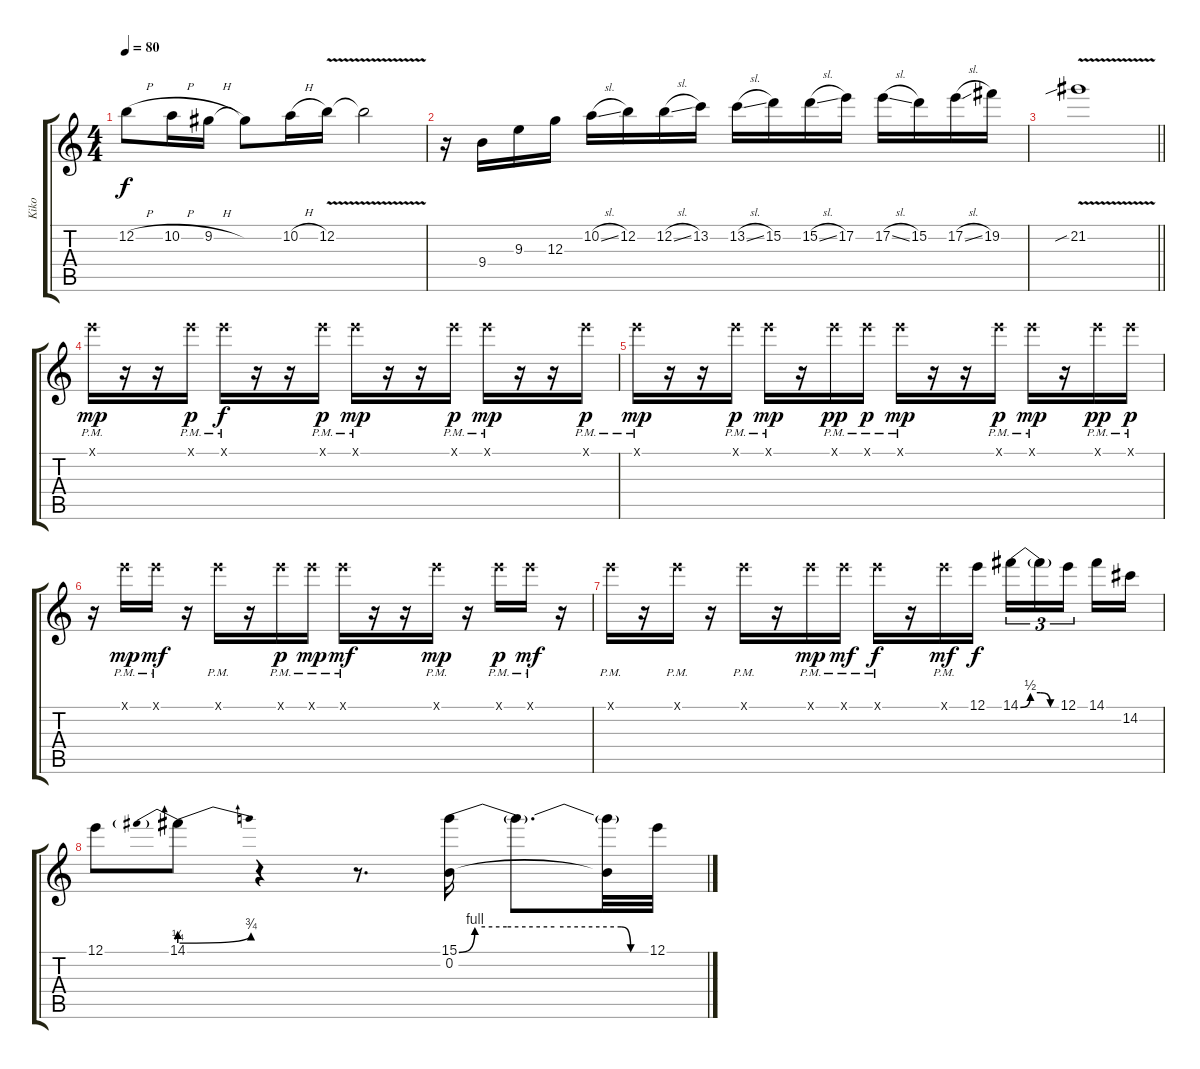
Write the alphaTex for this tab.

\track ("Kiko" "Kiko") {instrument distortionguitar}
\staff {score tabs}
\tuning (E4 B3 G3 D3 A2 E2) {hide}
\ts (4 4)
\tempo 80
\clef g2
\ks c
12.2{h}.8{dy f} 10.2{h}.16 9.2{h}.16 9.2{t}.8 10.2{h}.16 12.2{v}.16 12.2{t}.2 |
r.16 9.4.16 9.3.16 12.3.16 10.2{sl}.16 12.2.16 12.2{sl}.16 13.2.16 13.2{sl}.16 15.2.16 15.2{sl}.16 17.2.16 17.2{sl}.16 15.2.16 17.2{sl}.16 19.2.16 |
\barLineRight lightlight
21.2{v sib}.1 |
12.1{pm x}.16{dy mp} r.16 r.16 12.1{pm x}.16{dy p} 12.1{pm x}.16{dy f} r.16 r.16 12.1{pm x}.16{dy p} 12.1{pm x}.16{dy mp} r.16 r.16 12.1{pm x}.16{dy p} 12.1{pm x}.16{dy mp} r.16 r.16 12.1{pm x}.16{dy p} |
12.1{pm x}.16{dy mp} r.16 r.16 12.1{pm x}.16{dy p} 12.1{pm x}.16{dy mp} r.16 12.1{pm x}.16{dy pp} 12.1{pm x}.16{dy p} 12.1{pm x}.16{dy mp} r.16 r.16 12.1{pm x}.16{dy p} 12.1{pm x}.16{dy mp} r.16 12.1{pm x}.16{dy pp} 12.1{pm x}.16{dy p} |
r.16 12.1{pm x}.16{dy mp} 12.1{pm x}.16{dy mf} r.16 12.1{pm x}.16 r.16 12.1{pm x}.16{dy p} 12.1{pm x}.16{dy mp} 12.1{pm x}.16{dy mf} r.16 r.16 12.1{pm x}.16{dy mp} r.16 12.1{pm x}.16{dy p} 12.1{pm x}.16{dy mf} r.16 |
12.1{pm x}.16 r.16 12.1{pm x}.16 r.16 12.1{pm x}.16 r.16 12.1{pm x}.16{dy mp} 12.1{pm x}.16{dy mf} 12.1{pm x}.16{dy f} r.16 12.1{pm x}.16{dy mf} 12.1.16{dy f} 14.1{be (custom 0 0 15 2 30 2 45 0 60 0)}.16{tu (3 2)} 14.1{t}.16{tu (3 2)} 12.1.16{tu (3 2) beam splitsecondary} 14.1.16 14.2.16 |
12.1.8 14.1{be (prebendbend 0 1 60 3)}.8 r.4 r.8{d} (15.1{be (custom 0 0 5 4 15 4 30 4 51 4 54 0 60 0)} 0.2).16 15.1{t}.8{d} (15.1{t} 0.2{t}).32 12.1.32
